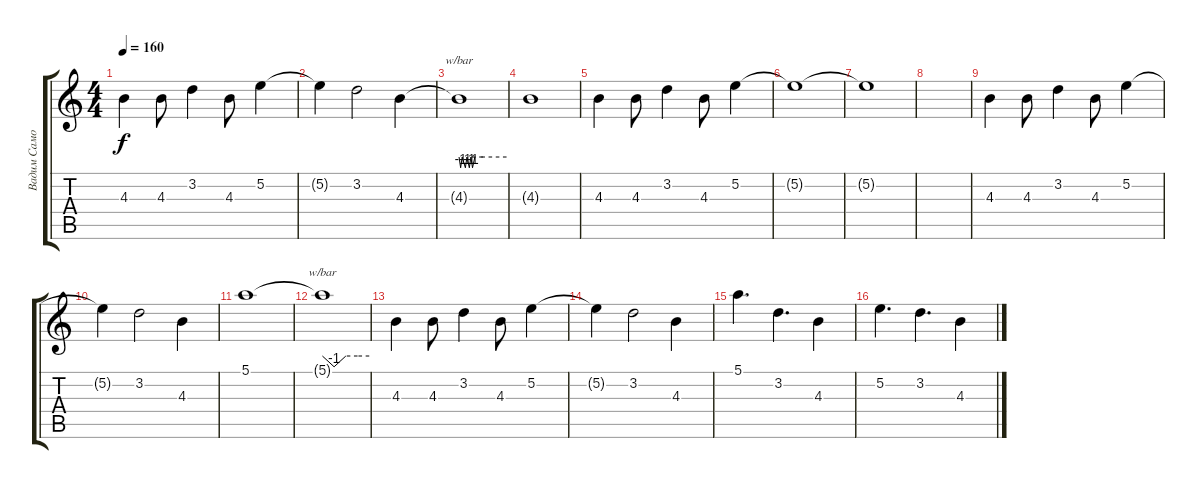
\track ("Вадим Самойлов" "Вадим Само") {instrument overdrivenguitar}
\staff {score tabs}
\tuning (E4 B3 G3 D3 A2 E2) {hide}
\ts (4 4)
\tempo 160
\clef g2
\ks c
4.3.4{dy f} 4.3.8 3.2.4 4.3.8 5.2.4 |
5.2{t}.4 3.2.2 4.3.4 |
4.3{t}.1{tbe (custom default 0 0 2 -4 4 0 8 -4 10 0 13 -4 15 0 17 -4 20 0 30 0 60 0)} |
4.3{t}.1 |
4.3.4 4.3.8 3.2.4 4.3.8 5.2.4 |
5.2{t}.1 |
5.2{t}.1 |
|
4.3.4 4.3.8 3.2.4 4.3.8 5.2.4 |
5.2{t}.4 3.2.2 4.3.4 |
5.1.1 |
5.1{t}.1{tbe (custom default 0 0 15 -4 30 0 45 0 60 0)} |
4.3.4 4.3.8 3.2.4 4.3.8 5.2.4 |
5.2{t}.4 3.2.2 4.3.4 |
5.1.4{d} 3.2.4{d} 4.3.4 |
5.2.4{d} 3.2.4{d} 4.3.4
